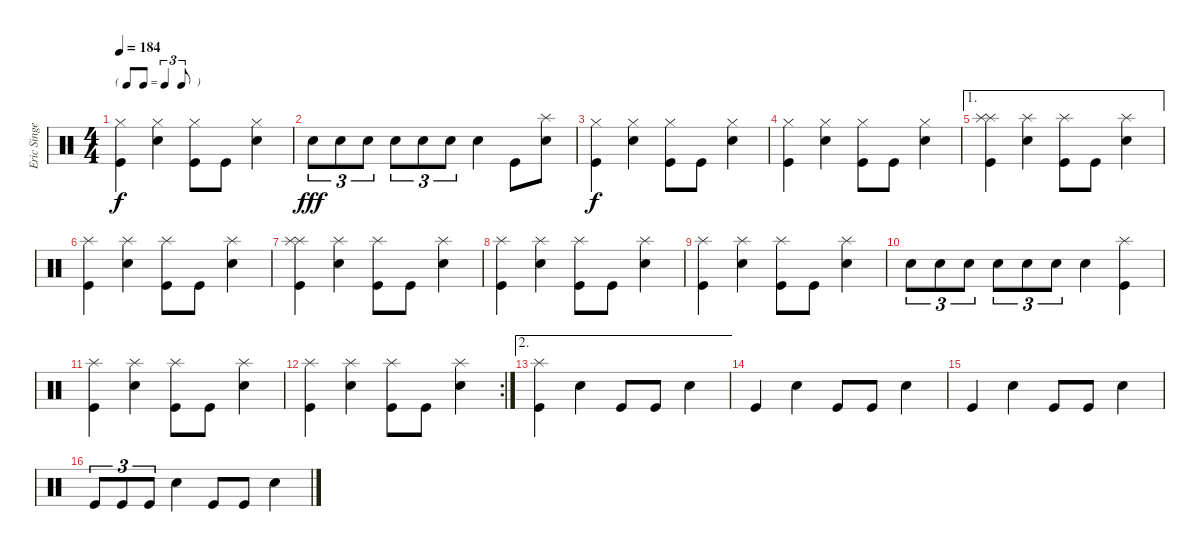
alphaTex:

\track ("Eric Singer" "Eric Singe") {instrument percussion}
\staff {score}
\articulation defaults
\ts (4 4)
\tf triplet8th
\tempo 184
\clef neutral
\ks c
("Kick (hit)" "Hi-Hat (closed)").4{dy f} ("Snare (hit) 2" "Hi-Hat (closed)").4 ("Kick (hit)" "Hi-Hat (closed)").8 "Kick (hit)".8 ("Snare (hit) 2" "Hi-Hat (closed)").4 |
"Snare (hit) 2".8{tu (3 2) dy fff} "Snare (hit) 2".8{tu (3 2)} "Snare (hit) 2".8{tu (3 2)} "Snare (hit) 2".8{tu (3 2)} "Snare (hit) 2".8{tu (3 2)} "Snare (hit) 2".8{tu (3 2)} "Snare (hit) 2".4 "Kick (hit)".8 ("Snare (hit) 2" "Splash (hit)").8 |
("Kick (hit)" "Hi-Hat (closed)").4{dy f} ("Snare (hit) 2" "Hi-Hat (closed)").4 ("Kick (hit)" "Hi-Hat (closed)").8 "Kick (hit)".8 ("Snare (hit) 2" "Hi-Hat (closed)").4 |
("Kick (hit)" "Hi-Hat (closed)").4 ("Snare (hit) 2" "Hi-Hat (closed)").4 ("Kick (hit)" "Hi-Hat (closed)").8 "Kick (hit)".8 ("Snare (hit) 2" "Hi-Hat (closed)").4 |
\ae 1
("Kick (hit)" "Splash (hit)" "Splash (hit)").4 ("Snare (hit) 2" "Splash (hit)").4 ("Kick (hit)" "Splash (hit)").8 "Kick (hit)".8 ("Snare (hit) 2" "Splash (hit)").4 |
("Kick (hit)" "Splash (hit)").4 ("Snare (hit) 2" "Splash (hit)").4 ("Kick (hit)" "Splash (hit)").8 "Kick (hit)".8 ("Snare (hit) 2" "Splash (hit)").4 |
("Kick (hit)" "Splash (hit)" "Splash (hit)").4 ("Snare (hit) 2" "Splash (hit)").4 ("Kick (hit)" "Splash (hit)").8 "Kick (hit)".8 ("Snare (hit) 2" "Splash (hit)").4 |
("Kick (hit)" "Splash (hit)").4 ("Snare (hit) 2" "Splash (hit)").4 ("Kick (hit)" "Splash (hit)").8 "Kick (hit)".8 ("Snare (hit) 2" "Splash (hit)").4 |
("Kick (hit)" "Splash (hit)").4 ("Snare (hit) 2" "Splash (hit)").4 ("Kick (hit)" "Splash (hit)").8 "Kick (hit)".8 ("Snare (hit) 2" "Splash (hit)").4 |
"Snare (hit) 2".8{tu (3 2)} "Snare (hit) 2".8{tu (3 2)} "Snare (hit) 2".8{tu (3 2)} "Snare (hit) 2".8{tu (3 2)} "Snare (hit) 2".8{tu (3 2)} "Snare (hit) 2".8{tu (3 2)} "Snare (hit) 2".4 ("Kick (hit)" "Splash (hit)").4 |
("Kick (hit)" "Splash (hit)").4 ("Snare (hit) 2" "Splash (hit)").4 ("Kick (hit)" "Splash (hit)").8 "Kick (hit)".8 ("Snare (hit) 2" "Splash (hit)").4 |
\rc 2
("Kick (hit)" "Splash (hit)").4 ("Snare (hit) 2" "Splash (hit)").4 ("Kick (hit)" "Splash (hit)").8 "Kick (hit)".8 ("Snare (hit) 2" "Splash (hit)").4 |
\ae 2
("Kick (hit)" "Splash (hit)").4 "Snare (hit) 2".4 "Kick (hit)".8 "Kick (hit)".8 "Snare (hit) 2".4 |
"Kick (hit)".4 "Snare (hit) 2".4 "Kick (hit)".8 "Kick (hit)".8 "Snare (hit) 2".4 |
"Kick (hit)".4 "Snare (hit) 2".4 "Kick (hit)".8 "Kick (hit)".8 "Snare (hit) 2".4 |
"Kick (hit)".8{tu (3 2)} "Kick (hit)".8{tu (3 2)} "Kick (hit)".8{tu (3 2)} "Snare (hit) 2".4 "Kick (hit)".8 "Kick (hit)".8 "Snare (hit) 2".4
